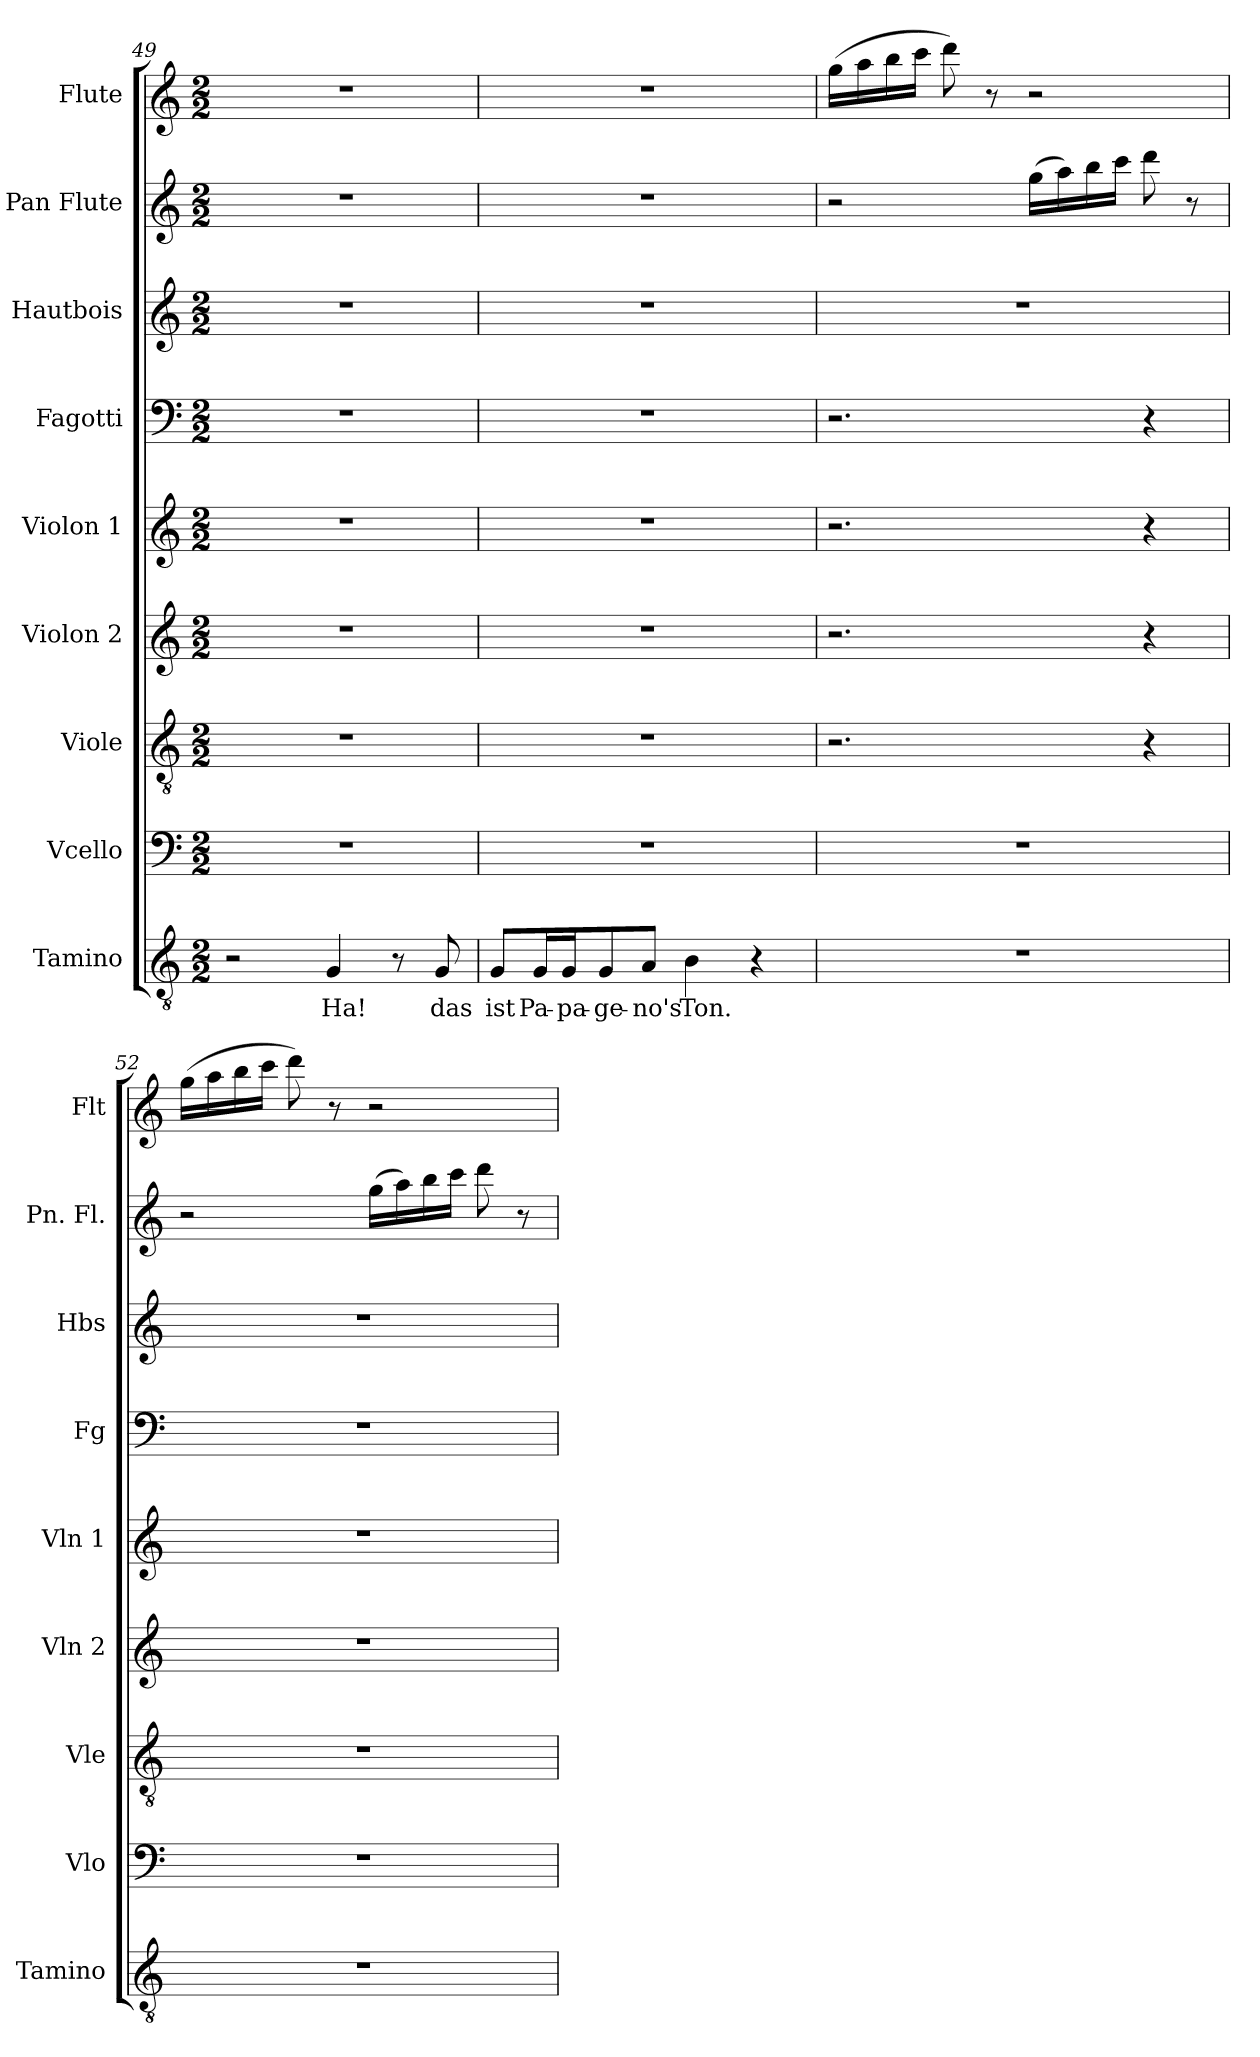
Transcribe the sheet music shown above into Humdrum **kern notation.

**kern	**text	**kern	**kern	**kern	**kern	**kern	**kern	**kern	**dynam	**kern
*part9	*part9	*part8	*part7	*part6	*part5	*part4	*part3	*part2	*part2	*part1
*staff9	*staff9	*staff8	*staff7	*staff6	*staff5	*staff4	*staff3	*staff2	*staff2	*staff1
*I"Tamino	*	*I"Vcello	*I"Viole	*I"Violon 2	*I"Violon 1	*I"Fagotti	*I"Hautbois	*I"Pan Flute	*	*I"Flute
*I'Tamino	*	*I'Vlo	*I'Vle	*I'Vln 2	*I'Vln 1	*I'Fg	*I'Hbs	*I'Pn. Fl.	*	*I'Flt
*clefGv2	*	*clefF4	*clefGv2	*clefG2	*clefG2	*clefF4	*clefG2	*clefG2	*	*clefG2
*k[]	*	*k[]	*k[]	*k[]	*k[]	*k[]	*k[]	*k[]	*	*k[]
*M2/2	*	*M2/2	*M2/2	*M2/2	*M2/2	*M2/2	*M2/2	*M2/2	*	*M2/2
=49	=49	=49	=49	=49	=49	=49	=49	=49	=49	=49
2r	.	1r	1r	1r	1r	1r	1r	1r	.	1r
4G/	Ha!	.	.	.	.	.	.	.	.	.
8r	.	.	.	.	.	.	.	.	.	.
8G/	das	.	.	.	.	.	.	.	.	.
=50	=50	=50	=50	=50	=50	=50	=50	=50	=50	=50
8G/L	ist	1r	1r	1r	1r	1r	1r	1r	.	1r
16G/L	Pa-	.	.	.	.	.	.	.	.	.
16G/J	-pa-	.	.	.	.	.	.	.	.	.
8G/	-ge-	.	.	.	.	.	.	.	.	.
8A/J	-no's	.	.	.	.	.	.	.	.	.
4B\	Ton.	.	.	.	.	.	.	.	.	.
4r	.	.	.	.	.	.	.	.	.	.
!!LO:LB:g=z
=51	=51	=51	=51	=51	=51	=51	=51	=51	=51	=51
!	!	!	!	!	!	!	!	!	!LO:DY:a	!
1r	.	1r	2.r	2.r	2.r	2.r	1r	2r	other-dynamics	(16gg\LL
.	.	.	.	.	.	.	.	.	.	16aa\
.	.	.	.	.	.	.	.	.	.	16bb\
.	.	.	.	.	.	.	.	.	.	16ccc\JJ
.	.	.	.	.	.	.	.	.	.	8ddd\)
.	.	.	.	.	.	.	.	.	.	8r
.	.	.	.	.	.	.	.	(16gg\LL	.	2r
.	.	.	.	.	.	.	.	16aa\)	.	.
.	.	.	.	.	.	.	.	16bb\	.	.
.	.	.	.	.	.	.	.	16ccc\JJ	.	.
.	.	.	4r	4r	4r	4r	.	8ddd\	.	.
.	.	.	.	.	.	.	.	8r	.	.
=52	=52	=52	=52	=52	=52	=52	=52	=52	=52	=52
1r	.	1r	1r	1r	1r	1r	1r	2r	.	(16gg\LL
.	.	.	.	.	.	.	.	.	.	16aa\
.	.	.	.	.	.	.	.	.	.	16bb\
.	.	.	.	.	.	.	.	.	.	16ccc\JJ
.	.	.	.	.	.	.	.	.	.	8ddd\)
.	.	.	.	.	.	.	.	.	.	8r
.	.	.	.	.	.	.	.	(16gg\LL	.	2r
.	.	.	.	.	.	.	.	16aa\)	.	.
.	.	.	.	.	.	.	.	16bb\	.	.
.	.	.	.	.	.	.	.	16ccc\JJ	.	.
.	.	.	.	.	.	.	.	8ddd\	.	.
.	.	.	.	.	.	.	.	8r	.	.
=	=	=	=	=	=	=	=	=	=	=
*-	*-	*-	*-	*-	*-	*-	*-	*-	*-	*-
